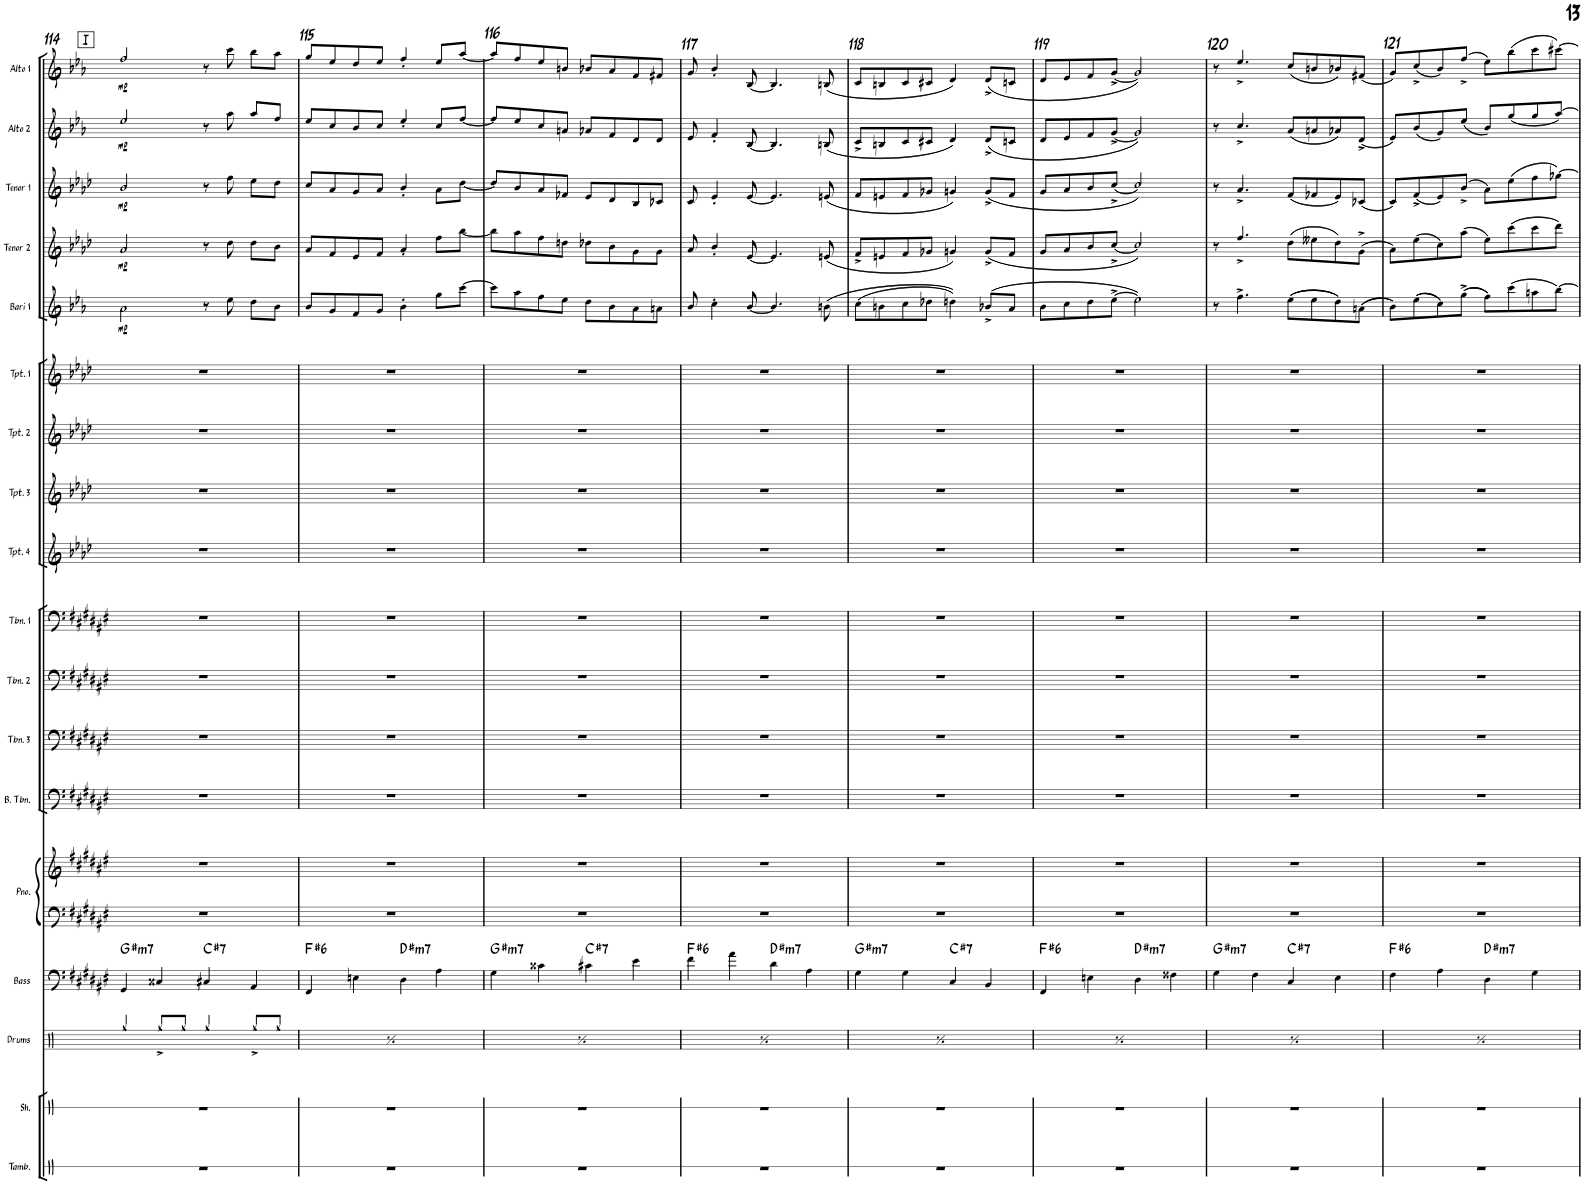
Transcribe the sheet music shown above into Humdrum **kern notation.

**kern	**kern	**kern	**kern	**harte	**kern	**kern	**kern	**kern	**kern	**kern	**kern	**kern	**kern	**kern	**kern	**dynam	**kern	**dynam	**kern	**dynam	**kern	**dynam	**kern	**dynam
*part18	*part17	*part16	*part15	*part15	*part14	*part14	*part13	*part12	*part11	*part10	*part9	*part8	*part7	*part6	*part5	*part5	*part4	*part4	*part3	*part3	*part2	*part2	*part1	*part1
*staff19	*staff18	*staff17	*staff16	*	*staff15	*staff14	*staff13	*staff12	*staff11	*staff10	*staff9	*staff8	*staff7	*staff6	*staff5	*staff5	*staff4	*staff4	*staff3	*staff3	*staff2	*staff2	*staff1	*staff1
*I"Tambourine	*I"Shaker	*I"Drums	*I"Bass	*	*I"Piano	*	*I"Bass Trombone	*I"Trombone 3	*I"Trombone 2	*I"Trombone 1	*I"Trumpet 4	*I"Trumpet 3	*I"Trumpet 2	*I"Trumpet 1	*I"Bari Sax 1	*	*I"Tenor Sax 2	*	*I"Tenor Sax 1	*	*I"Alto Sax 2	*	*I"Alto Sax 1	*
*I'Tamb.	*I'Sh.	*I'Drums	*I'Bass	*	*I'Pno.	*	*I'B. Tbn.	*I'Tbn. 3	*I'Tbn. 2	*I'Tbn. 1	*I'Tpt. 4	*I'Tpt. 3	*I'Tpt. 2	*I'Tpt. 1	*I'Bari 1	*	*I'Tenor 2	*	*I'Tenor 1	*	*I'Alto 2	*	*I'Alto 1	*
!!LO:PB:g=z
*clefX	*clefX	*clefX	*clefF4	*	*clefF4	*clefG2	*clefF4	*clefF4	*clefF4	*clefF4	*clefG2	*clefG2	*clefG2	*clefG2	*clefG2	*	*clefG2	*	*clefG2	*	*clefG2	*	*clefG2	*
*	*	*	*Trd7c12	*	*	*	*	*	*	*	*Trd1c2	*Trd1c2	*Trd1c2	*Trd1c2	*Trd12c21	*	*Trd8c14	*	*Trd8c14	*	*Trd5c9	*	*Trd5c9	*
*k[]	*k[]	*k[]	*k[f#c#g#d#a#e#]	*	*k[f#c#g#d#a#e#]	*k[f#c#g#d#a#e#]	*k[f#c#g#d#a#e#]	*k[f#c#g#d#a#e#]	*k[f#c#g#d#a#e#]	*k[f#c#g#d#a#e#]	*k[b-e-a-d-]	*k[b-e-a-d-]	*k[b-e-a-d-]	*k[b-e-a-d-]	*k[b-e-a-]	*	*k[b-e-a-d-]	*	*k[b-e-a-d-]	*	*k[b-e-a-]	*	*k[b-e-a-]	*
*M4/4	*M4/4	*M4/4	*M4/4	*	*M4/4	*M4/4	*M4/4	*M4/4	*M4/4	*M4/4	*M4/4	*M4/4	*M4/4	*M4/4	*M4/4	*	*M4/4	*	*M4/4	*	*M4/4	*	*M4/4	*
!!LO:REH:place=s1:a:B:rj:fs=14:t=I
=114	=114	=114	=114	=114	=114	=114	=114	=114	=114	=114	=114	=114	=114	=114	=114	=114	=114	=114	=114	=114	=114	=114	=114	=114
!	!	!	!	!LO:H:kt=m7	!	!	!	!	!	!	!	!	!	!	!	!LO:DY:b	!	!LO:DY:b	!	!LO:DY:b	!	!LO:DY:b	!	!LO:DY:b
1r	1r	4Rgg/	4GG#/	G#:min7	1r	1r	1r	1r	1r	1r	1r	1r	1r	1r	2a-\	mp	2a-/	mp	2b-/	mp	2ee-/	mp	2ff/	mp
.	.	8Rgg^/L	4C##X/	.	.	.	.	.	.	.	.	.	.	.	.	.	.	.	.	.	.	.	.	.
.	.	8Rgg/J	.	.	.	.	.	.	.	.	.	.	.	.	.	.	.	.	.	.	.	.	.	.
!	!	!	!	!LO:H:kt=7	!	!	!	!	!	!	!	!	!	!	!	!	!	!	!	!	!	!	!	!
.	.	4Rgg/	4C#X/	C#:7	.	.	.	.	.	.	.	.	.	.	8r	.	8r	.	8r	.	8r	.	8r	.
.	.	.	.	.	.	.	.	.	.	.	.	.	.	.	8ee-\	.	8dd-\	.	8ff\	.	8aa-\	.	8ccc\	.
.	.	8Rgg^/L	4AA#/	.	.	.	.	.	.	.	.	.	.	.	8dd\L	.	8dd-\L	.	8ee-\L	.	8aa-/L	.	8bb-\L	.
.	.	8Rgg/J	.	.	.	.	.	.	.	.	.	.	.	.	8b-\J	.	8b-\J	.	8dd-\J	.	8ff/J	.	8aa-\J	.
=115	=115	=115	=115	=115	=115	=115	=115	=115	=115	=115	=115	=115	=115	=115	=115	=115	=115	=115	=115	=115	=115	=115	=115	=115
!	!	!	!	!LO:H:kt=6	!	!	!	!	!	!	!	!	!	!	!	!	!	!	!	!	!	!	!	!
1r	1r	4Rgg/	4FF#/	F#:maj6	1r	1r	1r	1r	1r	1r	1r	1r	1r	1r	8b-/L	.	8a-/L	.	8cc/L	.	8ee-/L	.	8gg/L	.
.	.	.	.	.	.	.	.	.	.	.	.	.	.	.	8g/	.	8f/	.	8a-/	.	8cc/	.	8ee-/	.
.	.	8Rgg^/L	4En\	.	.	.	.	.	.	.	.	.	.	.	8f/	.	8e-/	.	8g/	.	8b-/	.	8dd/	.
.	.	8Rgg/J	.	.	.	.	.	.	.	.	.	.	.	.	8g/J	.	8f/J	.	8a-/J	.	8cc/J	.	8ee-/J	.
!	!	!	!	!LO:H:kt=m7	!	!	!	!	!	!	!	!	!	!	!	!	!	!	!	!	!	!	!	!
.	.	4Rgg/	4D#\	D#:min7	.	.	.	.	.	.	.	.	.	.	4b-'\	.	4a-'/	.	4b-'/	.	4ee-'/	.	4ff'/	.
.	.	8Rgg^/L	4A#\	.	.	.	.	.	.	.	.	.	.	.	8gg\L	.	8ff\L	.	8a-\L	.	8cc/L	.	8ee-/L	.
.	.	8Rgg/J	.	.	.	.	.	.	.	.	.	.	.	.	[>8ccc\J	.	[<8bb-\J	.	[<8dd-\J	.	[<8ff/J	.	[<8aa-/J	.
=116	=116	=116	=116	=116	=116	=116	=116	=116	=116	=116	=116	=116	=116	=116	=116	=116	=116	=116	=116	=116	=116	=116	=116	=116
!	!	!	!	!LO:H:kt=m7	!	!	!	!	!	!	!	!	!	!	!	!	!	!	!	!	!	!	!	!
1r	1r	4Rgg/	4G#\	G#:min7	1r	1r	1r	1r	1r	1r	1r	1r	1r	1r	8ccc\L]	.	8bb-\L]	.	8dd-/L]	.	8ff/L]	.	8aa-/L]	.
.	.	.	.	.	.	.	.	.	.	.	.	.	.	.	8aa-\	.	8aa-\	.	8b-/	.	8ee-/	.	8ff/	.
.	.	8Rgg^/L	4c##X\	.	.	.	.	.	.	.	.	.	.	.	8ff\	.	8ff\	.	8a-/	.	8cc/	.	8ee-/	.
.	.	8Rgg/J	.	.	.	.	.	.	.	.	.	.	.	.	8ee-\J	.	8ddn\J	.	8f-X/J	.	8an/J	.	8bn/J	.
!	!	!	!	!LO:H:kt=7	!	!	!	!	!	!	!	!	!	!	!	!	!	!	!	!	!	!	!	!
.	.	4Rgg/	4c#X\	C#:7	.	.	.	.	.	.	.	.	.	.	8dd\L	.	8dd-X\L	.	8e-/L	.	8a-X/L	.	8b-X/L	.
.	.	.	.	.	.	.	.	.	.	.	.	.	.	.	8b-\	.	8b-\	.	8d-/	.	8f/	.	8a-/	.
.	.	8Rgg^/L	4e#\	.	.	.	.	.	.	.	.	.	.	.	8a-\	.	8g\	.	8B-/	.	8d/	.	8f/	.
.	.	8Rgg/J	.	.	.	.	.	.	.	.	.	.	.	.	8an\J	.	8g\J	.	8c-X/J	.	8d/J	.	8f#X/J	.
=117	=117	=117	=117	=117	=117	=117	=117	=117	=117	=117	=117	=117	=117	=117	=117	=117	=117	=117	=117	=117	=117	=117	=117	=117
!	!	!	!	!LO:H:kt=6	!	!	!	!	!	!	!	!	!	!	!	!	!	!	!	!	!	!	!	!
1r	1r	4Rgg/	4f#\	F#:maj6	1r	1r	1r	1r	1r	1r	1r	1r	1r	1r	8b-/	.	8a-/	.	8c/	.	8e-/	.	8g/	.
.	.	.	.	.	.	.	.	.	.	.	.	.	.	.	4cc'\	.	4b-'/	.	4e-'/	.	4f'/	.	4b-'/	.
.	.	8Rgg^/L	4a#\	.	.	.	.	.	.	.	.	.	.	.	.	.	.	.	.	.	.	.	.	.
.	.	8Rgg/J	.	.	.	.	.	.	.	.	.	.	.	.	[<8b-/	.	[<8e-/	.	[<8e-/	.	[<8B-/	.	[<8B-/	.
!	!	!	!	!LO:H:kt=m7	!	!	!	!	!	!	!	!	!	!	!	!	!	!	!	!	!	!	!	!
.	.	4Rgg/	4d#\	D#:min7	.	.	.	.	.	.	.	.	.	.	4.b-/]	.	4.e-/]	.	4.e-/]	.	4.B-/]	.	4.B-/]	.
.	.	8Rgg^/L	4A#\	.	.	.	.	.	.	.	.	.	.	.	.	.	.	.	.	.	.	.	.	.
.	.	8Rgg/J	.	.	.	.	.	.	.	.	.	.	.	.	(8bn\	.	(8en/	.	(8en/	.	(8Bn/	.	(8Bn/	.
=118	=118	=118	=118	=118	=118	=118	=118	=118	=118	=118	=118	=118	=118	=118	=118	=118	=118	=118	=118	=118	=118	=118	=118	=118
!	!	!	!	!LO:H:kt=m7	!	!	!	!	!	!	!	!	!	!	!	!	!	!	!	!	!	!	!	!
1r	1r	4Rgg/	4G#\	G#:min7	1r	1r	1r	1r	1r	1r	1r	1r	1r	1r	(>8cc\L	.	8f^/L	.	8f/L	.	8c^/L	.	8c/L	.
.	.	.	.	.	.	.	.	.	.	.	.	.	.	.	8bn\	.	8en/	.	8en/	.	8Bn/	.	8Bn/	.
.	.	8Rgg^/L	4G#\	.	.	.	.	.	.	.	.	.	.	.	8cc\	.	8f/	.	8f/	.	8c/	.	8c/	.
.	.	8Rgg/J	.	.	.	.	.	.	.	.	.	.	.	.	8dd-X\J	.	8g-X/J	.	8g-X/J	.	8c#X/J	.	8c#X/J	.
!	!	!	!	!LO:H:kt=7	!	!	!	!	!	!	!	!	!	!	!	!	!	!	!	!	!	!	!	!
.	.	4Rgg/	4C#/	C#:7	.	.	.	.	.	.	.	.	.	.	4ddn\))	.	4gn/)	.	4gn/)	.	4d/)	.	4d/)	.
.	.	8Rgg^/L	4BB/	.	.	.	.	.	.	.	.	.	.	.	(>8b-X^/L	.	(8g^/L	.	(8g^/L	.	(8d^/L	.	(8d^/L	.
.	.	8Rgg/J	.	.	.	.	.	.	.	.	.	.	.	.	8a-/J	.	8f/J	.	8f/J	.	8cn/J	.	8cn/J	.
=119	=119	=119	=119	=119	=119	=119	=119	=119	=119	=119	=119	=119	=119	=119	=119	=119	=119	=119	=119	=119	=119	=119	=119	=119
!	!	!	!	!LO:H:kt=6	!	!	!	!	!	!	!	!	!	!	!	!	!	!	!	!	!	!	!	!
1r	1r	4Rgg/	4FF#/	F#:maj6	1r	1r	1r	1r	1r	1r	1r	1r	1r	1r	8b-\L	.	8g/L	.	8g/L	.	8d/L	.	8d/L	.
.	.	.	.	.	.	.	.	.	.	.	.	.	.	.	8cc\	.	8a-/	.	8a-/	.	8e-/	.	8e-/	.
.	.	8Rgg^/L	4En\	.	.	.	.	.	.	.	.	.	.	.	8dd\	.	8b-/	.	8b-/	.	8f/	.	8f/	.
.	.	8Rgg/J	.	.	.	.	.	.	.	.	.	.	.	.	[>8ee-^\J	.	[<8cc^/J	.	[<8cc^/J	.	[<8g^/J	.	[<8g^/J	.
!	!	!	!	!LO:H:kt=m7	!	!	!	!	!	!	!	!	!	!	!	!	!	!	!	!	!	!	!	!
.	.	4Rgg/	4D#\	D#:min7	.	.	.	.	.	.	.	.	.	.	2ee-\])	.	2cc/])	.	2cc/])	.	2g/])	.	2g/])	.
.	.	8Rgg^/L	4F##X\	.	.	.	.	.	.	.	.	.	.	.	.	.	.	.	.	.	.	.	.	.
.	.	8Rgg/J	.	.	.	.	.	.	.	.	.	.	.	.	.	.	.	.	.	.	.	.	.	.
=120	=120	=120	=120	=120	=120	=120	=120	=120	=120	=120	=120	=120	=120	=120	=120	=120	=120	=120	=120	=120	=120	=120	=120	=120
!	!	!	!	!LO:H:kt=m7	!	!	!	!	!	!	!	!	!	!	!	!	!	!	!	!	!	!	!	!
1r	1r	4Rgg/	4G#\	G#:min7	1r	1r	1r	1r	1r	1r	1r	1r	1r	1r	8r	.	8r	.	8r	.	8r	.	8r	.
.	.	.	.	.	.	.	.	.	.	.	.	.	.	.	4.ff^\	.	4.ff^/	.	4.a-^/	.	4.cc^/	.	4.ee-^/	.
.	.	8Rgg^/L	4F#\	.	.	.	.	.	.	.	.	.	.	.	.	.	.	.	.	.	.	.	.	.
.	.	8Rgg/J	.	.	.	.	.	.	.	.	.	.	.	.	.	.	.	.	.	.	.	.	.	.
!	!	!	!	!LO:H:kt=7	!	!	!	!	!	!	!	!	!	!	!	!	!	!	!	!	!	!	!	!
.	.	4Rgg/	4C#/	C#:7	.	.	.	.	.	.	.	.	.	.	((>8ee-\L	.	(8dd-\L	.	(8f/L	.	(8a-/L	.	(8cc/L	.
.	.	.	.	.	.	.	.	.	.	.	.	.	.	.	8ee-\	.	8ee--X\	.	8f-X/	.	8an/	.	8bn/	.
.	.	8Rgg^/L	4E#\	.	.	.	.	.	.	.	.	.	.	.	8dd\))	.	8dd-\)	.	8e-/)	.	8a-X/)	.	8b-X/)	.
.	.	8Rgg/J	.	.	.	.	.	.	.	.	.	.	.	.	((>8an\J	.	(8g^\J	.	(8c-X/J	.	(8d^/J	.	(8f#X/J	.
=121	=121	=121	=121	=121	=121	=121	=121	=121	=121	=121	=121	=121	=121	=121	=121	=121	=121	=121	=121	=121	=121	=121	=121	=121
!	!	!	!	!LO:H:kt=6	!	!	!	!	!	!	!	!	!	!	!	!	!	!	!	!	!	!	!	!
1r	1r	4Rgg/	4F#\	F#:maj6	1r	1r	1r	1r	1r	1r	1r	1r	1r	1r	8b-\L))	.	8a-\L)	.	8c/L)	.	8e-/L)	.	8g/L)	.
.	.	.	.	.	.	.	.	.	.	.	.	.	.	.	((>8ee-\	.	(8ee-\	.	(8f^/	.	(8b-/	.	(8cc^/	.
.	.	8Rgg^/L	4A#\	.	.	.	.	.	.	.	.	.	.	.	8cc\))	.	8cc\)	.	8e-/)	.	8g/)	.	8b-/)	.
.	.	8Rgg/J	.	.	.	.	.	.	.	.	.	.	.	.	((>8gg^\J	.	(8aa-\J	.	(8b-^/J	.	(8ee-/J	.	(8ff^/J	.
!	!	!	!	!LO:H:kt=m7	!	!	!	!	!	!	!	!	!	!	!	!	!	!	!	!	!	!	!	!
.	.	4Rgg/	4D#\	D#:min7	.	.	.	.	.	.	.	.	.	.	8ff\L))	.	8ee-\L)	.	8a-\L)	.	8b-/L)	.	8ee-\L)	.
.	.	.	.	.	.	.	.	.	.	.	.	.	.	.	(8ccc\	.	(8ccc\	.	(8ee-\	.	(8gg/	.	(8bb-\	.
.	.	8Rgg^/L	4G#\	.	.	.	.	.	.	.	.	.	.	.	8aan\	.	8ccc\	.	8ff\	.	8gg/	.	8ccc\	.
.	.	8Rgg/J	.	.	.	.	.	.	.	.	.	.	.	.	[8bb-\J)	.	8ddd-\J)	.	[8gg-X\J)	.	[8aa-/J)	.	[8ccc#X\J)	.
=	=	=	=	=	=	=	=	=	=	=	=	=	=	=	=	=	=	=	=	=	=	=	=	=
*-	*-	*-	*-	*-	*-	*-	*-	*-	*-	*-	*-	*-	*-	*-	*-	*-	*-	*-	*-	*-	*-	*-	*-	*-
